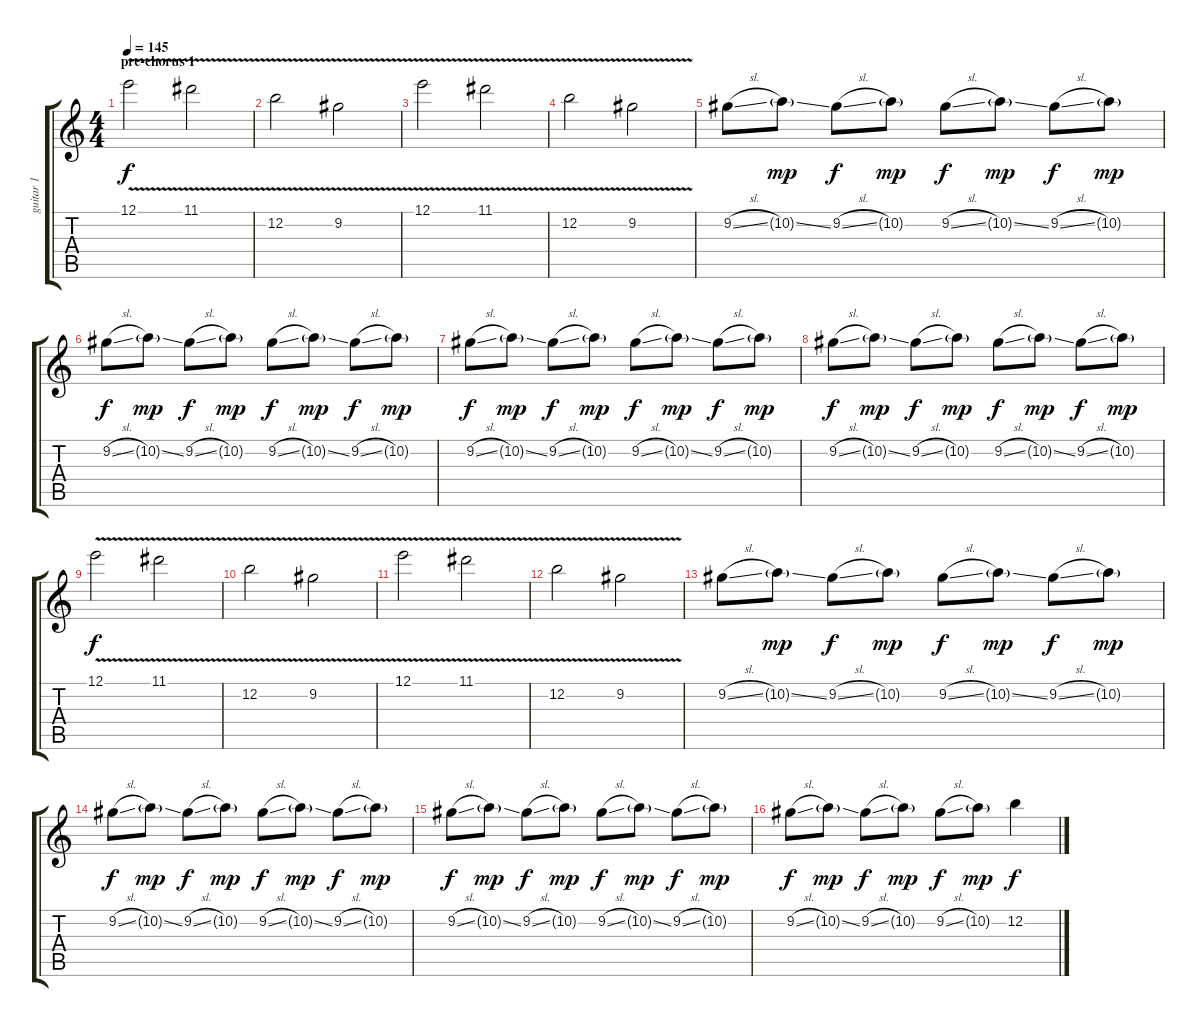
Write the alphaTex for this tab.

\track ("guitar 1" "guitar 1") {instrument electricguitarjazz}
\staff {score tabs}
\tuning (E4 B3 G3 D3 A2 E2) {hide}
\ts (4 4)
\section ("" "pre-chorus 1")
\tempo 145
\clef g2
\ks c
12.1{v}.2{dy f} 11.1{v}.2 |
12.2{v}.2 9.2{v}.2 |
12.1{v}.2 11.1{v}.2 |
12.2{v}.2 9.2{v}.2 |
9.2{sl}.8{volume 11 balance 0} 10.2{ss g}.8{dy mp} 9.2{sl}.8{dy f} 10.2{g}.8{dy mp} 9.2{sl}.8{dy f} 10.2{ss g}.8{dy mp} 9.2{sl}.8{dy f} 10.2{g}.8{dy mp} |
9.2{sl}.8{dy f} 10.2{ss g}.8{dy mp} 9.2{sl}.8{dy f} 10.2{g}.8{dy mp} 9.2{sl}.8{dy f} 10.2{ss g}.8{dy mp} 9.2{sl}.8{dy f} 10.2{g}.8{dy mp} |
9.2{sl}.8{dy f} 10.2{ss g}.8{dy mp} 9.2{sl}.8{dy f} 10.2{g}.8{dy mp} 9.2{sl}.8{dy f} 10.2{ss g}.8{dy mp} 9.2{sl}.8{dy f} 10.2{g}.8{dy mp} |
9.2{sl}.8{dy f} 10.2{ss g}.8{dy mp} 9.2{sl}.8{dy f} 10.2{g}.8{dy mp} 9.2{sl}.8{dy f} 10.2{ss g}.8{dy mp} 9.2{sl}.8{dy f} 10.2{g}.8{dy mp} |
12.1{v}.2{dy f volume 16 balance 11} 11.1{v}.2 |
12.2{v}.2 9.2{v}.2 |
12.1{v}.2 11.1{v}.2 |
12.2{v}.2 9.2{v}.2 |
9.2{sl}.8{volume 11 balance 0} 10.2{ss g}.8{dy mp} 9.2{sl}.8{dy f} 10.2{g}.8{dy mp} 9.2{sl}.8{dy f} 10.2{ss g}.8{dy mp} 9.2{sl}.8{dy f} 10.2{g}.8{dy mp} |
9.2{sl}.8{dy f} 10.2{ss g}.8{dy mp} 9.2{sl}.8{dy f} 10.2{g}.8{dy mp} 9.2{sl}.8{dy f} 10.2{ss g}.8{dy mp} 9.2{sl}.8{dy f} 10.2{g}.8{dy mp} |
9.2{sl}.8{dy f} 10.2{ss g}.8{dy mp} 9.2{sl}.8{dy f} 10.2{g}.8{dy mp} 9.2{sl}.8{dy f} 10.2{ss g}.8{dy mp} 9.2{sl}.8{dy f} 10.2{g}.8{dy mp} |
9.2{sl}.8{dy f} 10.2{ss g}.8{dy mp} 9.2{sl}.8{dy f} 10.2{g}.8{dy mp} 9.2{sl}.8{dy f} 10.2{g}.8{dy mp} 12.2.4{dy f volume 16 balance 11 instrument electricguitarjazz}
